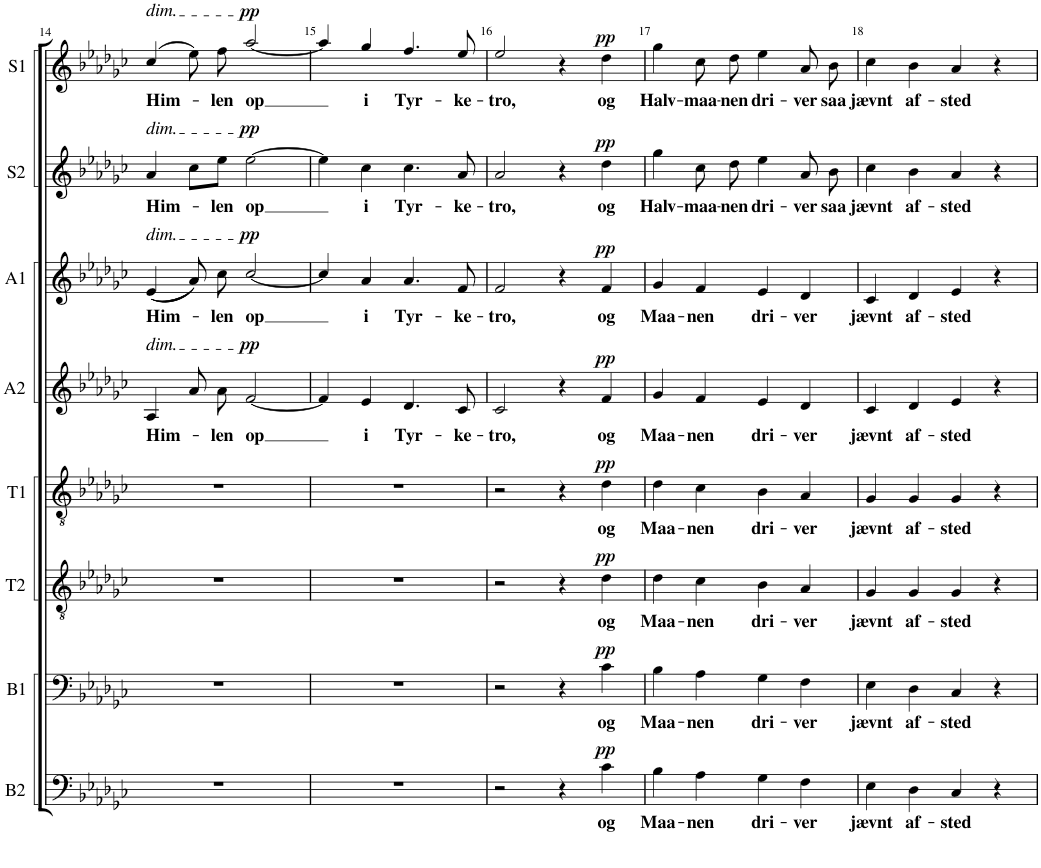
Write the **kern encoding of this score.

**kern	**text	**dynam	**kern	**text	**dynam	**kern	**text	**dynam	**kern	**text	**dynam	**kern	**text	**dynam	**kern	**text	**dynam	**kern	**text	**dynam	**kern	**text	**dynam
*part8	*part8	*part8	*part7	*part7	*part7	*part6	*part6	*part6	*part5	*part5	*part5	*part4	*part4	*part4	*part3	*part3	*part3	*part2	*part2	*part2	*part1	*part1	*part1
*staff8	*staff8	*staff8	*staff7	*staff7	*staff7	*staff6	*staff6	*staff6	*staff5	*staff5	*staff5	*staff4	*staff4	*staff4	*staff3	*staff3	*staff3	*staff2	*staff2	*staff2	*staff1	*staff1	*staff1
*I"Basse2	*	*	*I"Basse1	*	*	*I"Tenor1	*	*	*I"Tenor1	*	*	*I"Alto2	*	*	*I"Alto1	*	*	*I"Soprano2	*	*	*I"Soprano1	*	*
*I'B2	*	*	*I'B1	*	*	*I'T2	*	*	*I'T1	*	*	*I'A2	*	*	*I'A1	*	*	*I'S2	*	*	*I'S1	*	*
!!LO:PB:g=z
*clefF4	*	*	*clefF4	*	*	*clefGv2	*	*	*clefGv2	*	*	*clefG2	*	*	*clefG2	*	*	*clefG2	*	*	*clefG2	*	*
*k[b-e-a-d-g-c-]	*	*	*k[b-e-a-d-g-c-]	*	*	*k[b-e-a-d-g-c-]	*	*	*k[b-e-a-d-g-c-]	*	*	*k[b-e-a-d-g-c-]	*	*	*k[b-e-a-d-g-c-]	*	*	*k[b-e-a-d-g-c-]	*	*	*k[b-e-a-d-g-c-]	*	*
*M4/4	*	*	*M4/4	*	*	*M4/4	*	*	*M4/4	*	*	*M4/4	*	*	*M4/4	*	*	*M4/4	*	*	*M4/4	*	*
*met(c)	*	*	*met(c)	*	*	*met(c)	*	*	*met(c)	*	*	*met(c)	*	*	*met(c)	*	*	*met(c)	*	*	*met(c)	*	*
=14	=14	=14	=14	=14	=14	=14	=14	=14	=14	=14	=14	=14	=14	=14	=14	=14	=14	=14	=14	=14	=14	=14	=14
!	!	!	!	!	!	!	!	!	!	!	!	!	!	!	!	!	!	!	!	!	!LO:TX:a:i:t=dim.	!	!
!	!	!	!	!	!	!	!	!	!	!	!	!	!	!	!	!	!	!LO:TX:a:i:t=dim.	!	!	!	!	!
!	!	!	!	!	!	!	!	!	!	!	!	!	!	!	!LO:TX:a:i:t=dim.	!	!	!	!	!	!	!	!
!	!	!	!	!	!	!	!	!	!	!	!	!LO:TX:a:i:t=dim.	!	!	!	!	!	!	!	!	!	!	!
!	!	!	!	!	!	!	!	!	!	!	!	!	!LO:LY:b	!	!	!LO:LY:b	!	!	!LO:LY:b	!	!	!LO:LY:b	!
1r	.	.	1r	.	.	1r	.	.	1r	.	.	4A-/	Him-	.	(<(4e-/	Him-	.	4a-/	Him-	.	(>4cc-/	Him-	.
.	.	.	.	.	.	.	.	.	.	.	.	8a-/L	.	.	8a-\L))	.	.	8cc-\L	.	.	8ee-\L)	.	.
!	!	!	!	!	!	!	!	!	!	!	!	!	!LO:LY:b	!	!	!LO:LY:b	!	!	!LO:LY:b	!	!	!LO:LY:b	!
.	.	.	.	.	.	.	.	.	.	.	.	8a-/J	-len	.	8cc-\J	-len	.	8ee-\J	-len	.	8ff\J	-len	.
!	!	!	!	!	!	!	!	!	!	!	!	!	!LO:LY:b	!LO:DY:a	!	!LO:LY:b	!LO:DY:a	!	!LO:LY:b	!LO:DY:a	!	!LO:LY:b	!LO:DY:a
.	.	.	.	.	.	.	.	.	.	.	.	[2f/	op	pp	[2cc-/	op	pp	[2ee-\	op	pp	[2aa-/	op	pp
=15	=15	=15	=15	=15	=15	=15	=15	=15	=15	=15	=15	=15	=15	=15	=15	=15	=15	=15	=15	=15	=15	=15	=15
1r	.	.	1r	.	.	1r	.	.	1r	.	.	4f/]	.	.	4cc-/]	.	.	4ee-\]	.	.	4aa-/]	.	.
!	!	!	!	!	!	!	!	!	!	!	!	!	!LO:LY:b	!	!	!LO:LY:b	!	!	!LO:LY:b	!	!	!LO:LY:b	!
.	.	.	.	.	.	.	.	.	.	.	.	4e-/	i	.	4a-/	i	.	4cc-\	i	.	4gg-/	i	.
!	!	!	!	!	!	!	!	!	!	!	!	!	!LO:LY:b	!	!	!LO:LY:b	!	!	!LO:LY:b	!	!	!LO:LY:b	!
.	.	.	.	.	.	.	.	.	.	.	.	4.d-/	Tyr-	.	4.a-/	Tyr-	.	4.cc-\	Tyr-	.	4.ff/	Tyr-	.
!	!	!	!	!	!	!	!	!	!	!	!	!	!LO:LY:b	!	!	!LO:LY:b	!	!	!LO:LY:b	!	!	!LO:LY:b	!
.	.	.	.	.	.	.	.	.	.	.	.	8c-/	-ke-	.	8f/	-ke-	.	8a-/	-ke-	.	8ee-/	-ke-	.
=16	=16	=16	=16	=16	=16	=16	=16	=16	=16	=16	=16	=16	=16	=16	=16	=16	=16	=16	=16	=16	=16	=16	=16
!	!	!	!	!	!	!	!	!	!	!	!	!	!LO:LY:b	!	!	!LO:LY:b	!	!	!LO:LY:b	!	!	!LO:LY:b	!
2r	.	.	2r	.	.	2r	.	.	2r	.	.	2c-/	-tro,	.	2f/	-tro,	.	2a-/	-tro,	.	2ee-/	-tro,	.
4r	.	.	4r	.	.	4r	.	.	4r	.	.	4r	.	.	4r	.	.	4r	.	.	4r	.	.
!	!LO:LY:b	!LO:DY:a	!	!LO:LY:b	!LO:DY:a	!	!LO:LY:b	!LO:DY:a	!	!LO:LY:b	!LO:DY:a	!	!LO:LY:b	!LO:DY:a	!	!LO:LY:b	!LO:DY:a	!	!LO:LY:b	!LO:DY:a	!	!LO:LY:b	!LO:DY:a
4c-\	og	pp	4c-\	og	pp	4d-\	og	pp	4d-\	og	pp	4f/	og	pp	4f/	og	pp	4dd-\	og	pp	4dd-\	og	pp
=17	=17	=17	=17	=17	=17	=17	=17	=17	=17	=17	=17	=17	=17	=17	=17	=17	=17	=17	=17	=17	=17	=17	=17
!	!LO:LY:b	!	!	!LO:LY:b	!	!	!LO:LY:b	!	!	!LO:LY:b	!	!	!LO:LY:b	!	!	!LO:LY:b	!	!	!LO:LY:b	!	!	!LO:LY:b	!
4B-\	Maa-	.	4B-\	Maa-	.	4d-\	Maa-	.	4d-\	Maa-	.	4g-/	Maa-	.	4g-/	Maa-	.	4gg-\	Halv-	.	4gg-\	Halv-	.
!	!LO:LY:b	!	!	!LO:LY:b	!	!	!LO:LY:b	!	!	!LO:LY:b	!	!	!LO:LY:b	!	!	!LO:LY:b	!	!	!LO:LY:b	!	!	!LO:LY:b	!
4A-\	-nen	.	4A-\	-nen	.	4c-\	-nen	.	4c-\	-nen	.	4f/	-nen	.	4f/	-nen	.	8cc-\	-maa-	.	8cc-\L	-maa-	.
!	!	!	!	!	!	!	!	!	!	!	!	!	!	!	!	!	!	!	!LO:LY:b	!	!	!LO:LY:b	!
.	.	.	.	.	.	.	.	.	.	.	.	.	.	.	.	.	.	8dd-\	-nen	.	8dd-\J	-nen	.
!	!LO:LY:b	!	!	!LO:LY:b	!	!	!LO:LY:b	!	!	!LO:LY:b	!	!	!LO:LY:b	!	!	!LO:LY:b	!	!	!LO:LY:b	!	!	!LO:LY:b	!
4G-\	dri-	.	4G-\	dri-	.	4B-\	dri-	.	4B-\	dri-	.	4e-/	dri-	.	4e-/	dri-	.	4ee-\	dri-	.	4ee-\	dri-	.
!	!LO:LY:b	!	!	!LO:LY:b	!	!	!LO:LY:b	!	!	!LO:LY:b	!	!	!LO:LY:b	!	!	!LO:LY:b	!	!	!LO:LY:b	!	!	!LO:LY:b	!
4F\	-ver	.	4F\	-ver	.	4A-/	-ver	.	4A-/	-ver	.	4d-/	-ver	.	4d-/	-ver	.	8a-/	-ver	.	8a-/L	-ver	.
!	!	!	!	!	!	!	!	!	!	!	!	!	!	!	!	!	!	!	!LO:LY:b	!	!	!LO:LY:b	!
.	.	.	.	.	.	.	.	.	.	.	.	.	.	.	.	.	.	8b-\	saa	.	8b-/J	saa	.
=18	=18	=18	=18	=18	=18	=18	=18	=18	=18	=18	=18	=18	=18	=18	=18	=18	=18	=18	=18	=18	=18	=18	=18
!	!LO:LY:b	!	!	!LO:LY:b	!	!	!LO:LY:b	!	!	!LO:LY:b	!	!	!LO:LY:b	!	!	!LO:LY:b	!	!	!LO:LY:b	!	!	!LO:LY:b	!
4E-\	jævnt	.	4E-\	jævnt	.	4G-/	jævnt	.	4G-/	jævnt	.	4c-/	jævnt	.	4c-/	jævnt	.	4cc-\	jævnt	.	4cc-\	jævnt	.
!	!LO:LY:b	!	!	!LO:LY:b	!	!	!LO:LY:b	!	!	!LO:LY:b	!	!	!LO:LY:b	!	!	!LO:LY:b	!	!	!LO:LY:b	!	!	!LO:LY:b	!
4D-\	af-	.	4D-\	af-	.	4G-/	af-	.	4G-/	af-	.	4d-/	af-	.	4d-/	af-	.	4b-\	af-	.	4b-\	af-	.
!	!LO:LY:b	!	!	!LO:LY:b	!	!	!LO:LY:b	!	!	!LO:LY:b	!	!	!LO:LY:b	!	!	!LO:LY:b	!	!	!LO:LY:b	!	!	!LO:LY:b	!
4C-/	-sted	.	4C-/	-sted	.	4G-/	-sted	.	4G-/	-sted	.	4e-/	-sted	.	4e-/	-sted	.	4a-/	-sted	.	4a-/	-sted	.
4r	.	.	4r	.	.	4r	.	.	4r	.	.	4r	.	.	4r	.	.	4r	.	.	4r	.	.
=	=	=	=	=	=	=	=	=	=	=	=	=	=	=	=	=	=	=	=	=	=	=	=
*-	*-	*-	*-	*-	*-	*-	*-	*-	*-	*-	*-	*-	*-	*-	*-	*-	*-	*-	*-	*-	*-	*-	*-
